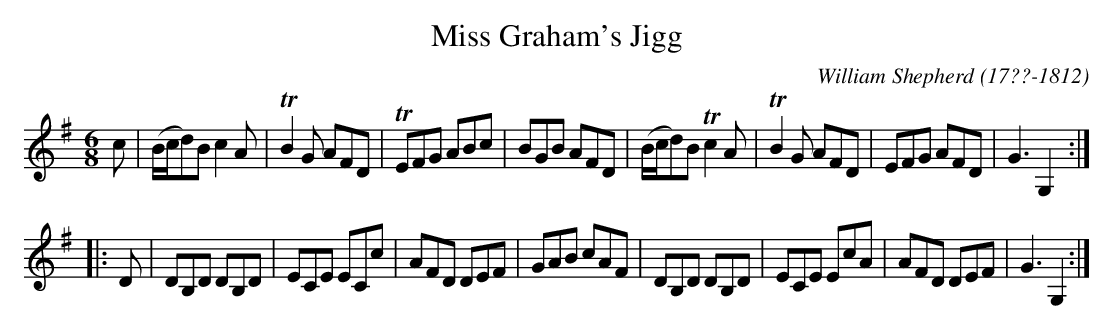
X:1
T: Miss Graham's Jigg
C: William Shepherd (17??-1812)
M: 6/8
L: 1/8
K: G
c |\
(B/c/d)B  c2A | TB2G AFD | TEFG ABc | BGB AFD |\
(B/c/d)B Tc2A | TB2G AFD |  EFG AFD | G3 G,2 :|
|: D |\
DB,D DB,D | ECE ECc | AFD DEF | GAB cAF |\
DB,D DB,D | ECE EcA | AFD DEF | G3 G,2 :|
